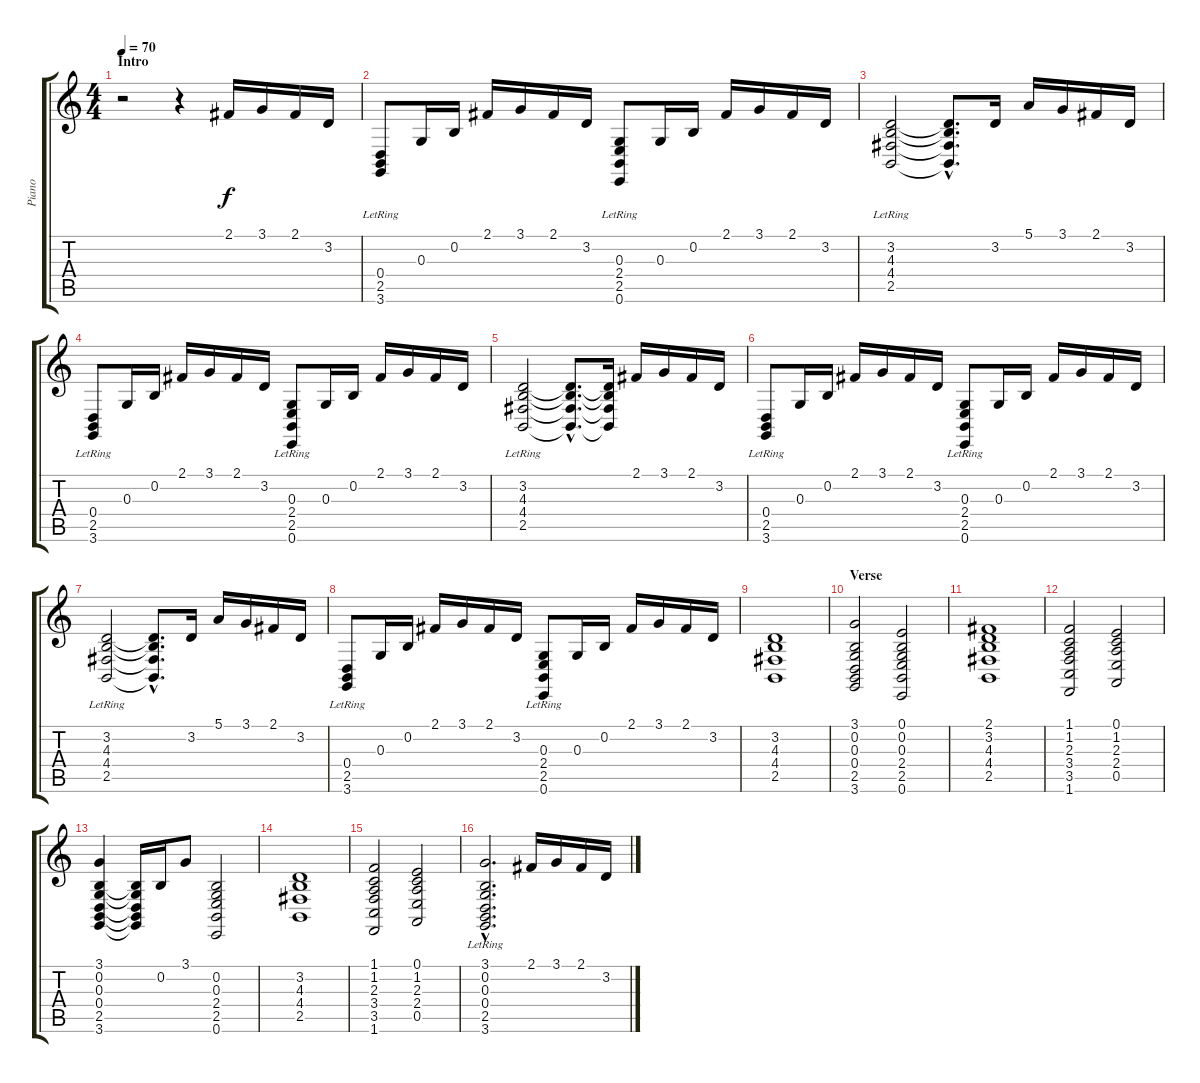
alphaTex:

\track ("Piano" "Piano") {instrument acousticgrandpiano}
\staff {score tabs}
\tuning (E4 B3 G3 D3 A2 E2) {hide}
\ts (4 4)
\section ("" "Intro")
\tempo 70
\clef g2
\ks c
r.2{dy f instrument acousticgrandpiano} r.4 2.1.16 3.1.16 2.1.16 3.2.16 |
(0.4{lr} 2.5{lr} 3.6{lr}).8 0.3.16 0.2.16 2.1.16 3.1.16 2.1.16 3.2.16 (0.3 2.4{lr} 2.5{lr} 0.6{lr}).8 0.3.16 0.2.16 2.1.16 3.1.16 2.1.16 3.2.16 |
(3.2 4.3{lr} 4.4{lr} 2.5{lr}).2 (3.2{hac t} 4.3{hac t} 4.4{hac t} 2.5{hac t}).8{d} 3.2.16 5.1.16 3.1.16 2.1.16 3.2.16 |
(0.4{lr} 2.5{lr} 3.6{lr}).8 0.3.16 0.2.16 2.1.16 3.1.16 2.1.16 3.2.16 (0.3 2.4{lr} 2.5{lr} 0.6{lr}).8 0.3.16 0.2.16 2.1.16 3.1.16 2.1.16 3.2.16 |
(3.2{lr} 4.3{lr} 4.4{lr} 2.5{lr}).2 (3.2{hac t} 4.3{hac t} 4.4{hac t} 2.5{hac t}).8{d} (3.2{t} 4.3{t} 4.4{t} 2.5{t}).16 2.1.16 3.1.16 2.1.16 3.2.16 |
(0.4{lr} 2.5{lr} 3.6{lr}).8 0.3.16 0.2.16 2.1.16 3.1.16 2.1.16 3.2.16 (0.3 2.4{lr} 2.5{lr} 0.6{lr}).8 0.3.16 0.2.16 2.1.16 3.1.16 2.1.16 3.2.16 |
(3.2 4.3{lr} 4.4{lr} 2.5{lr}).2 (3.2{hac t} 4.3{hac t} 4.4{hac t} 2.5{hac t}).8{d} 3.2.16 5.1.16 3.1.16 2.1.16 3.2.16 |
(0.4{lr} 2.5{lr} 3.6{lr}).8 0.3.16 0.2.16 2.1.16 3.1.16 2.1.16 3.2.16 (0.3 2.4{lr} 2.5{lr} 0.6{lr}).8 0.3.16 0.2.16 2.1.16 3.1.16 2.1.16 3.2.16 |
(3.2 4.3 4.4 2.5).1 |
\section ("" "Verse")
(3.1 0.2 0.3 0.4 2.5 3.6).2 (0.1 0.2 0.3 2.4 2.5 0.6).2 |
(2.1 3.2 4.3 4.4 2.5).1 |
(1.1 1.2 2.3 3.4 3.5 1.6).2 (0.1 1.2 2.3 2.4 0.5).2 |
(3.1 0.2 0.3 0.4 2.5 3.6).4 (0.2{t} 0.3{t} 0.4{t} 2.5{t} 3.6{t}).16 0.2.16 3.1.8 (0.2 0.3 2.4 2.5 0.6).2 |
(3.2 4.3 4.4 2.5).1 |
(1.1 1.2 2.3 3.4 3.5 1.6).2 (0.1 1.2 2.3 2.4 0.5).2 |
(3.1{hac} 0.2{hac} 0.3{hac lr} 0.4{hac lr} 2.5{hac lr} 3.6{hac lr}).2{d} 2.1.16 3.1.16 2.1.16 3.2.16
